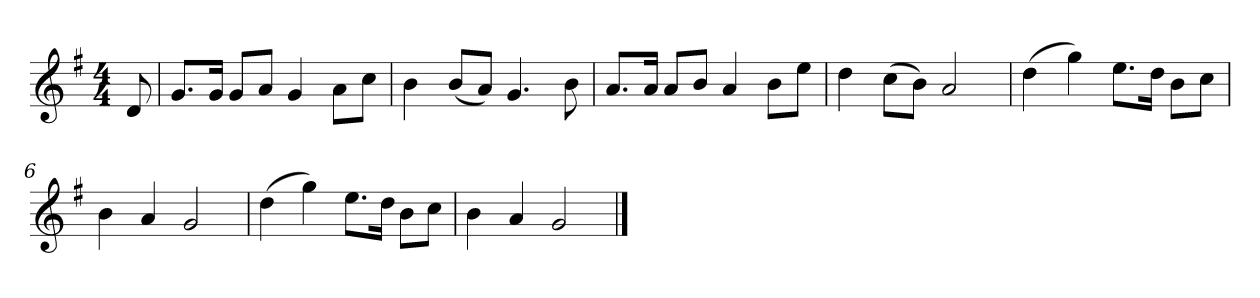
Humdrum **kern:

**kern
*part1
*staff1
*k[f#]
*M4/4
*MM120
=
8d
=1
8.gL
16gJk
8gL
8aJ
4g
8aL
8ccJ
=2
4b
(8bL
8aJ)
4.g
8b
=3
8.aL
16aJk
8aL
8bJ
4a
8bL
8eeJ
=4
4dd
(8ccL
8bJ)
2a
=5
(4dd
4gg)
8.eeL
16ddJk
8bL
8ccJ
=6
4b
4a
2g
=7
(4dd
4gg)
8.eeL
16ddJk
8bL
8ccJ
=8
4b
4a
2g
==
*-
